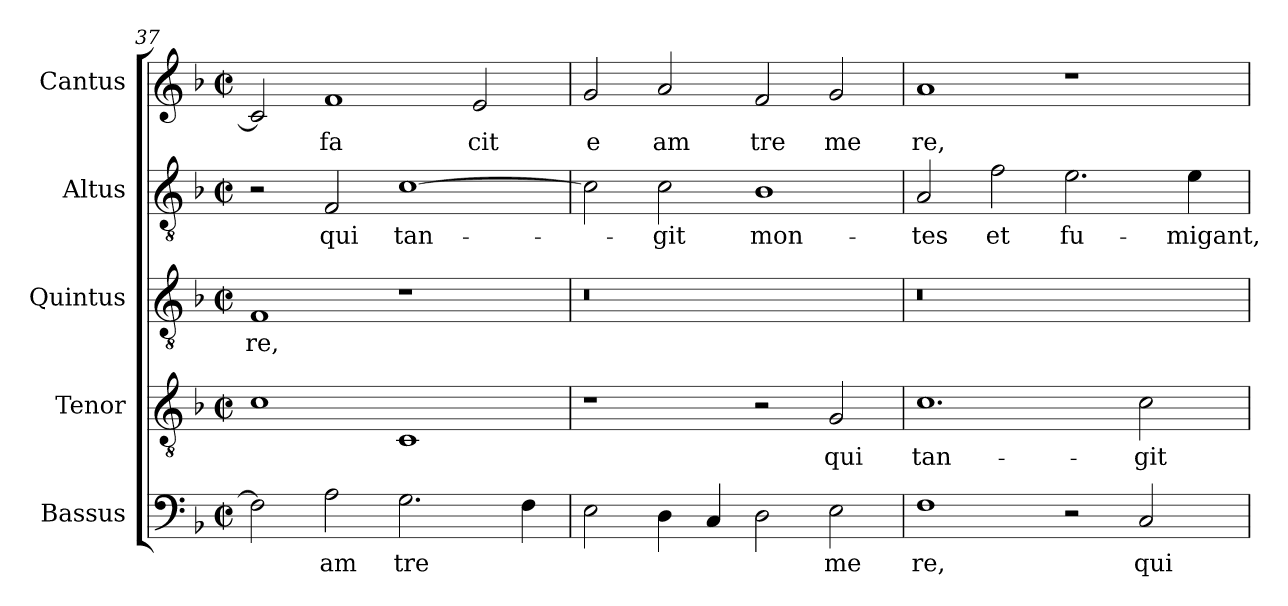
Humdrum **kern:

**kern	**text	**kern	**text	**kern	**text	**kern	**text	**kern	**text
*part5	*part5	*part4	*part4	*part3	*part3	*part2	*part2	*part1	*part1
*staff5	*staff5	*staff4	*staff4	*staff3	*staff3	*staff2	*staff2	*staff1	*staff1
*I"Bassus	*	*I"Tenor	*	*I"Quintus	*	*I"Altus	*	*I"Cantus	*
*clefF4	*	*clefGv2	*	*clefGv2	*	*clefGv2	*	*clefG2	*
*k[b-]	*	*k[b-]	*	*k[b-]	*	*k[b-]	*	*k[b-]	*
*F:	*	*F:	*	*F:	*	*F:	*	*F:	*
*M2/2	*	*M2/2	*	*M2/2	*	*M2/2	*	*M2/2	*
*met(c|)	*	*met(c|)	*	*met(c|)	*	*met(c|)	*	*met(c|)	*
=37	=37	=37	=37	=37	=37	=37	=37	=37	=37
!	!	!	!	!	!LO:LY:b:cj	!	!	!	!
2F\]	.	1c	.	1F	re,	2r	.	2c/]	.
!	!LO:LY:b:cj	!	!	!	!	!	!LO:LY:b:cj	!	!LO:LY:b:cj
2A\	am	.	.	.	.	2F/	qui	1f	fa
!	!LO:LY:b	!	!	!	!	!	!LO:LY:b:cj	!	!
2.G\	tre	1C	.	1r	.	[>1c	tan-	.	.
!	!	!	!	!	!	!	!	!	!LO:LY:b:cj
.	.	.	.	.	.	.	.	2e/	cit
4F\	.	.	.	.	.	.	.	.	.
=38	=38	=38	=38	=38	=38	=38	=38	=38	=38
!	!	!	!	!	!	!	!	!	!LO:LY:b:cj
2E\	.	1r	.	0r	.	2c\]	.	2g/	e
!	!	!	!	!	!	!	!LO:LY:b:cj	!	!LO:LY:b:cj
4D\	.	.	.	.	.	2c\	-git	2a/	am
4C/	.	.	.	.	.	.	.	.	.
!	!	!	!	!	!	!	!LO:LY:b:cj	!	!LO:LY:b:cj
2D\	.	2r	.	.	.	1B-	mon-	2f/	tre
!	!LO:LY:b:cj	!	!LO:LY:b:cj	!	!	!	!	!	!LO:LY:b:cj
2E\	me	2G/	qui	.	.	.	.	2g/	me
=39	=39	=39	=39	=39	=39	=39	=39	=39	=39
!	!LO:LY:b:cj	!	!LO:LY:b:cj	!	!	!	!LO:LY:b:cj	!	!LO:LY:b:cj
1F	re,	1.c	tan-	0r	.	2A/	-tes	1a	re,
!	!	!	!	!	!	!	!LO:LY:b:cj	!	!
.	.	.	.	.	.	2f\	et	.	.
!	!	!	!	!	!	!	!LO:LY:b:cj	!	!
2r	.	.	.	.	.	2.e\	fu-	1r	.
!	!LO:LY:b:cj	!	!LO:LY:b:cj	!	!	!	!	!	!
2C/	qui	2c\	-git	.	.	.	.	.	.
!	!	!	!	!	!	!	!LO:LY:b	!	!
.	.	.	.	.	.	4e\	-migant,	.	.
=	=	=	=	=	=	=	=	=	=
*-	*-	*-	*-	*-	*-	*-	*-	*-	*-
